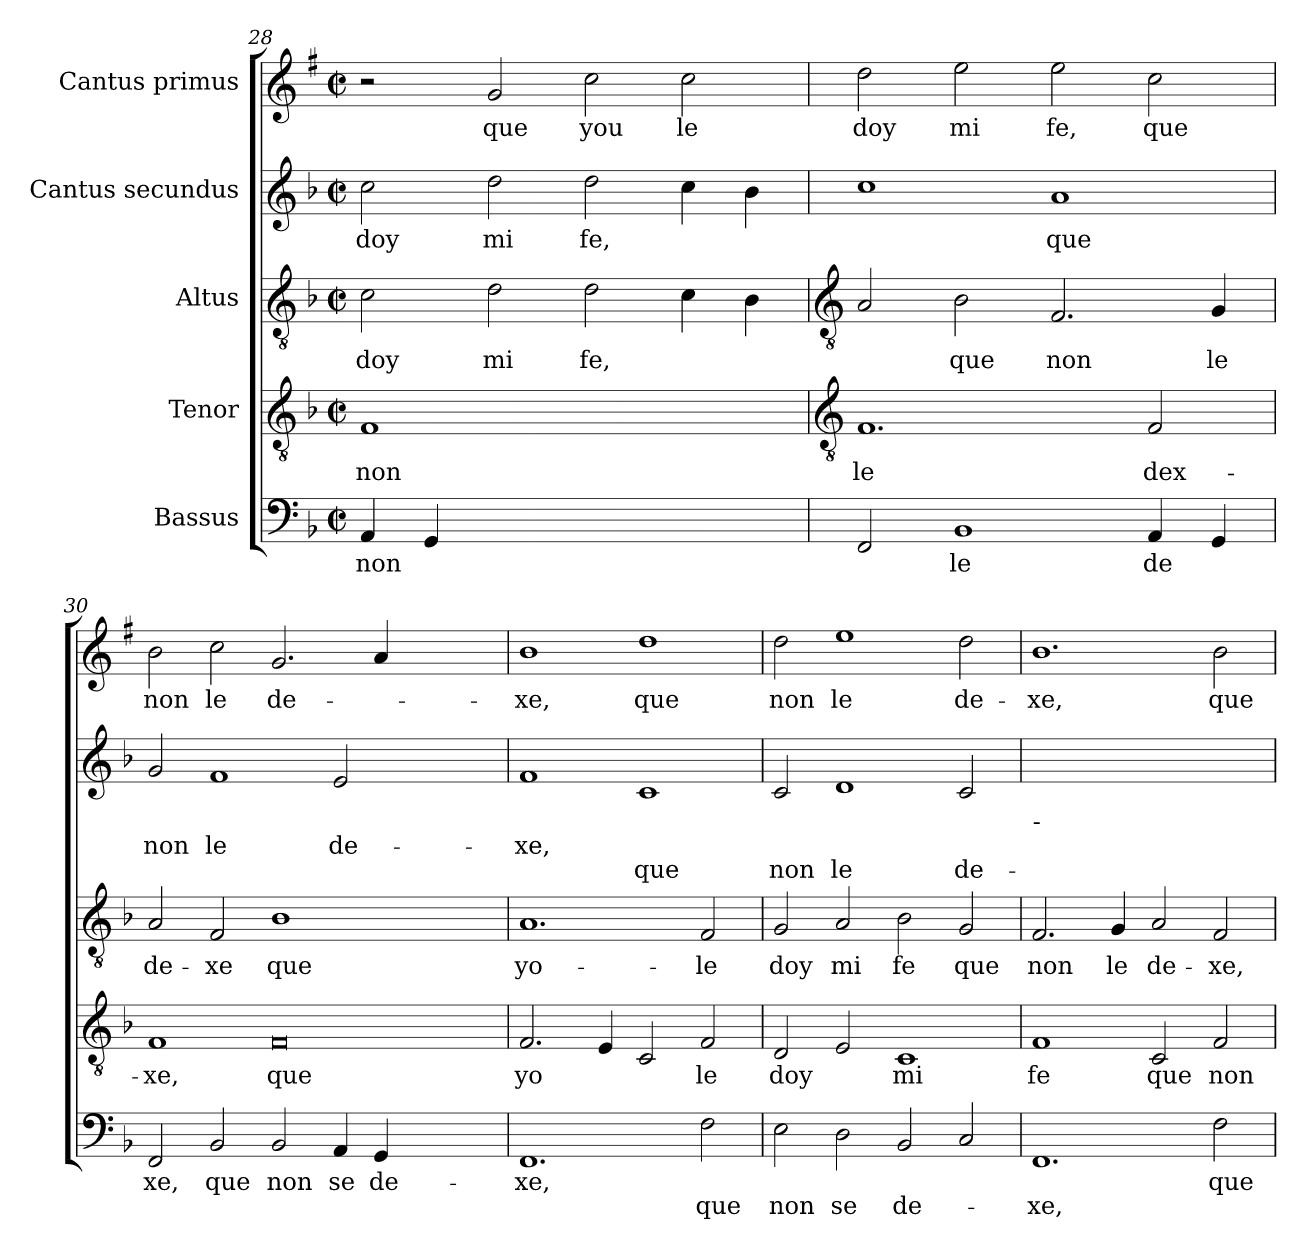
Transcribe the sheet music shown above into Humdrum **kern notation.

**kern	**text	**text	**kern	**text	**kern	**text	**kern	**text	**text	**kern	**text
*part5	*part5	*part5	*part4	*part4	*part3	*part3	*part2	*part2	*part2	*part1	*part1
*staff5	*staff5	*staff5	*staff4	*staff4	*staff3	*staff3	*staff2	*staff2	*staff2	*staff1	*staff1
*I"Bassus	*	*	*I"Tenor	*	*I"Altus	*	*I"Cantus secundus	*	*	*I"Cantus primus	*
*clefF4	*	*	*clefGv2	*	*clefGv2	*	*clefG2	*	*	*clefG2	*
*	*	*	*	*	*	*	*	*	*	*ITrd1c2	*
*k[b-]	*	*	*k[b-]	*	*k[b-]	*	*k[b-]	*	*	*k[b-]	*
*F:	*	*	*F:	*	*F:	*	*F:	*	*	*F:	*
*M4/2	*	*	*M4/2	*	*M4/2	*	*M4/2	*	*	*M4/2	*
*met(c|)	*	*	*met(c|)	*	*met(c|)	*	*met(c|)	*	*	*met(c|)	*
=28A	=28A	=28A	=28A	=28A	=28A	=28A	=28A	=28A	=28A	=28A	=28A
!	!LO:LY:b	!	!	!LO:LY:b	!	!LO:LY:b	!	!LO:LY:b	!	!	!
4AA	non	.	1F	non	2c	doy	2cc	doy	.	2r	.
4GG	.	.	.	.	.	.	.	.	.	.	.
!	!	!	!	!	!	!LO:LY:b	!	!LO:LY:b	!	!	!LO:LY:b
1.ryy	.	.	.	.	2d	mi	2dd	mi	.	2f	que
!	!	!	!	!	!	!LO:LY:b	!	!LO:LY:b	!	!	!LO:LY:b
.	.	.	1ryy	.	2d	fe,	2dd	fe,	.	2b-	you
!	!	!	!	!	!	!	!	!	!	!	!LO:LY:b
.	.	.	.	.	4c	.	4cc	.	.	2b-	le
.	.	.	.	.	4B-	.	4b-	.	.	.	.
!!LO:LB:g=z
=29	=29	=29	=29	=29	=29	=29	=29	=29	=29	=29	=29
*	*	*	*clefGv2	*	*clefGv2	*	*	*	*	*	*
!	!	!	!	!LO:LY:b	!	!	!	!	!	!	!LO:LY:b
2FF	.	.	1.F	le	2A	.	1cc	.	.	2cc	doy
!	!LO:LY:b	!	!	!	!	!LO:LY:b	!	!	!	!	!LO:LY:b
1BB-	le	.	.	.	2B-	que	.	.	.	2dd	mi
!	!	!	!	!	!	!LO:LY:b	!	!LO:LY:b	!	!	!LO:LY:b
.	.	.	.	.	2.F	non	1a	que	.	2dd	fe,
!	!LO:LY:b	!	!	!LO:LY:b	!	!	!	!	!	!	!LO:LY:b
4AA	de	.	2F	dex-	.	.	.	.	.	2b-	que
!	!	!	!	!	!	!LO:LY:b	!	!	!	!	!
4GG	.	.	.	.	4G	le	.	.	.	.	.
=30	=30	=30	=30	=30	=30	=30	=30	=30	=30	=30	=30
!	!LO:LY:b	!	!	!LO:LY:b	!	!LO:LY:b	!	!LO:LY:b	!	!	!LO:LY:b
2FF	xe,	.	1F	-xe,	2A	de-	2g	non	.	2a	non
!	!LO:LY:b	!	!	!	!	!LO:LY:b	!	!LO:LY:b	!	!	!LO:LY:b
2BB-	que	.	.	.	2F	-xe	1f	le	.	2b-	le
!	!LO:LY:b	!	!	!LO:LY:b	!	!LO:LY:b	!	!	!	!	!LO:LY:b
2BB-	non	.	0F	que	1B-	que	.	.	.	2.f	de-
!	!LO:LY:b	!	!	!	!	!	!	!LO:LY:b	!	!	!
4AA	se	.	.	.	.	.	2e	de-	.	.	.
!	!LO:LY:b	!	!	!	!	!	!	!	!	!	!
4GG	de-	.	.	.	.	.	.	.	.	4g	.
1ryy	.	.	.	.	1ryy	.	1ryy	.	.	1ryy	.
=30A	=30A	=30A	=30A	=30A	=30A	=30A	=30A	=30A	=30A	=30A	=30A
!	!LO:LY:b	!	!	!LO:LY:b	!	!LO:LY:b	!	!LO:LY:b	!	!	!LO:LY:b
1.FF	-xe,	.	2.F	yo	1.A	yo-	1f	-xe,	.	1a	-xe,
.	.	.	4E	.	.	.	.	.	.	.	.
!	!	!	!	!	!	!	!	!	!LO:LY:b	!	!LO:LY:b
.	.	.	2C	.	.	.	1c	.	que	1cc	que
!	!	!LO:LY:b	!	!LO:LY:b	!	!LO:LY:b	!	!	!	!	!
2F	.	que	2F	le	2F	-le	.	.	.	.	.
=31A	=31A	=31A	=31A	=31A	=31A	=31A	=31A	=31A	=31A	=31A	=31A
!	!	!LO:LY:b	!	!LO:LY:b	!	!LO:LY:b	!	!	!LO:LY:b	!	!LO:LY:b
2E	.	non	2D	doy	2G	doy	2c	.	non	2cc	non
!	!	!LO:LY:b	!	!	!	!LO:LY:b	!	!	!LO:LY:b	!	!LO:LY:b
2D	.	se	2E	.	2A	mi	1d	.	le	1dd	le
!	!	!LO:LY:b	!	!LO:LY:b	!	!LO:LY:b	!	!	!	!	!
2BB-	.	de-	1C	mi	2B-	fe	.	.	.	.	.
!	!	!	!	!	!	!LO:LY:b	!	!	!LO:LY:b	!	!LO:LY:b
2C	.	.	.	.	2G	que	2c	.	de-	2cc	de-
=32A	=32A	=32A	=32A	=32A	=32A	=32A	=32A	=32A	=32A	=32A	=32A
!	!	!	!	!	!	!	!LO:TX:b:t=-	!	!	!	!
!	!	!LO:LY:b	!	!LO:LY:b	!	!LO:LY:b	!	!	!LO:LY:b	!	!LO:LY:b
1.FF	.	-xe,	1F	fe	2.F	non	[0Ayy	.	-xe.	1.a	-xe,
!	!	!	!	!	!	!LO:LY:b	!	!	!	!	!
.	.	.	.	.	4G	le	.	.	.	.	.
!	!	!	!	!LO:LY:b	!	!LO:LY:b	!	!	!	!	!
.	.	.	2C	que	2A	de-	.	.	.	.	.
!	!LO:LY:b	!	!	!LO:LY:b	!	!LO:LY:b	!	!	!	!	!LO:LY:b
2F	que	.	2F	non	2F	-xe,	.	.	.	2a	que
=	=	=	=	=	=	=	=	=	=	=	=
*-	*-	*-	*-	*-	*-	*-	*-	*-	*-	*-	*-
